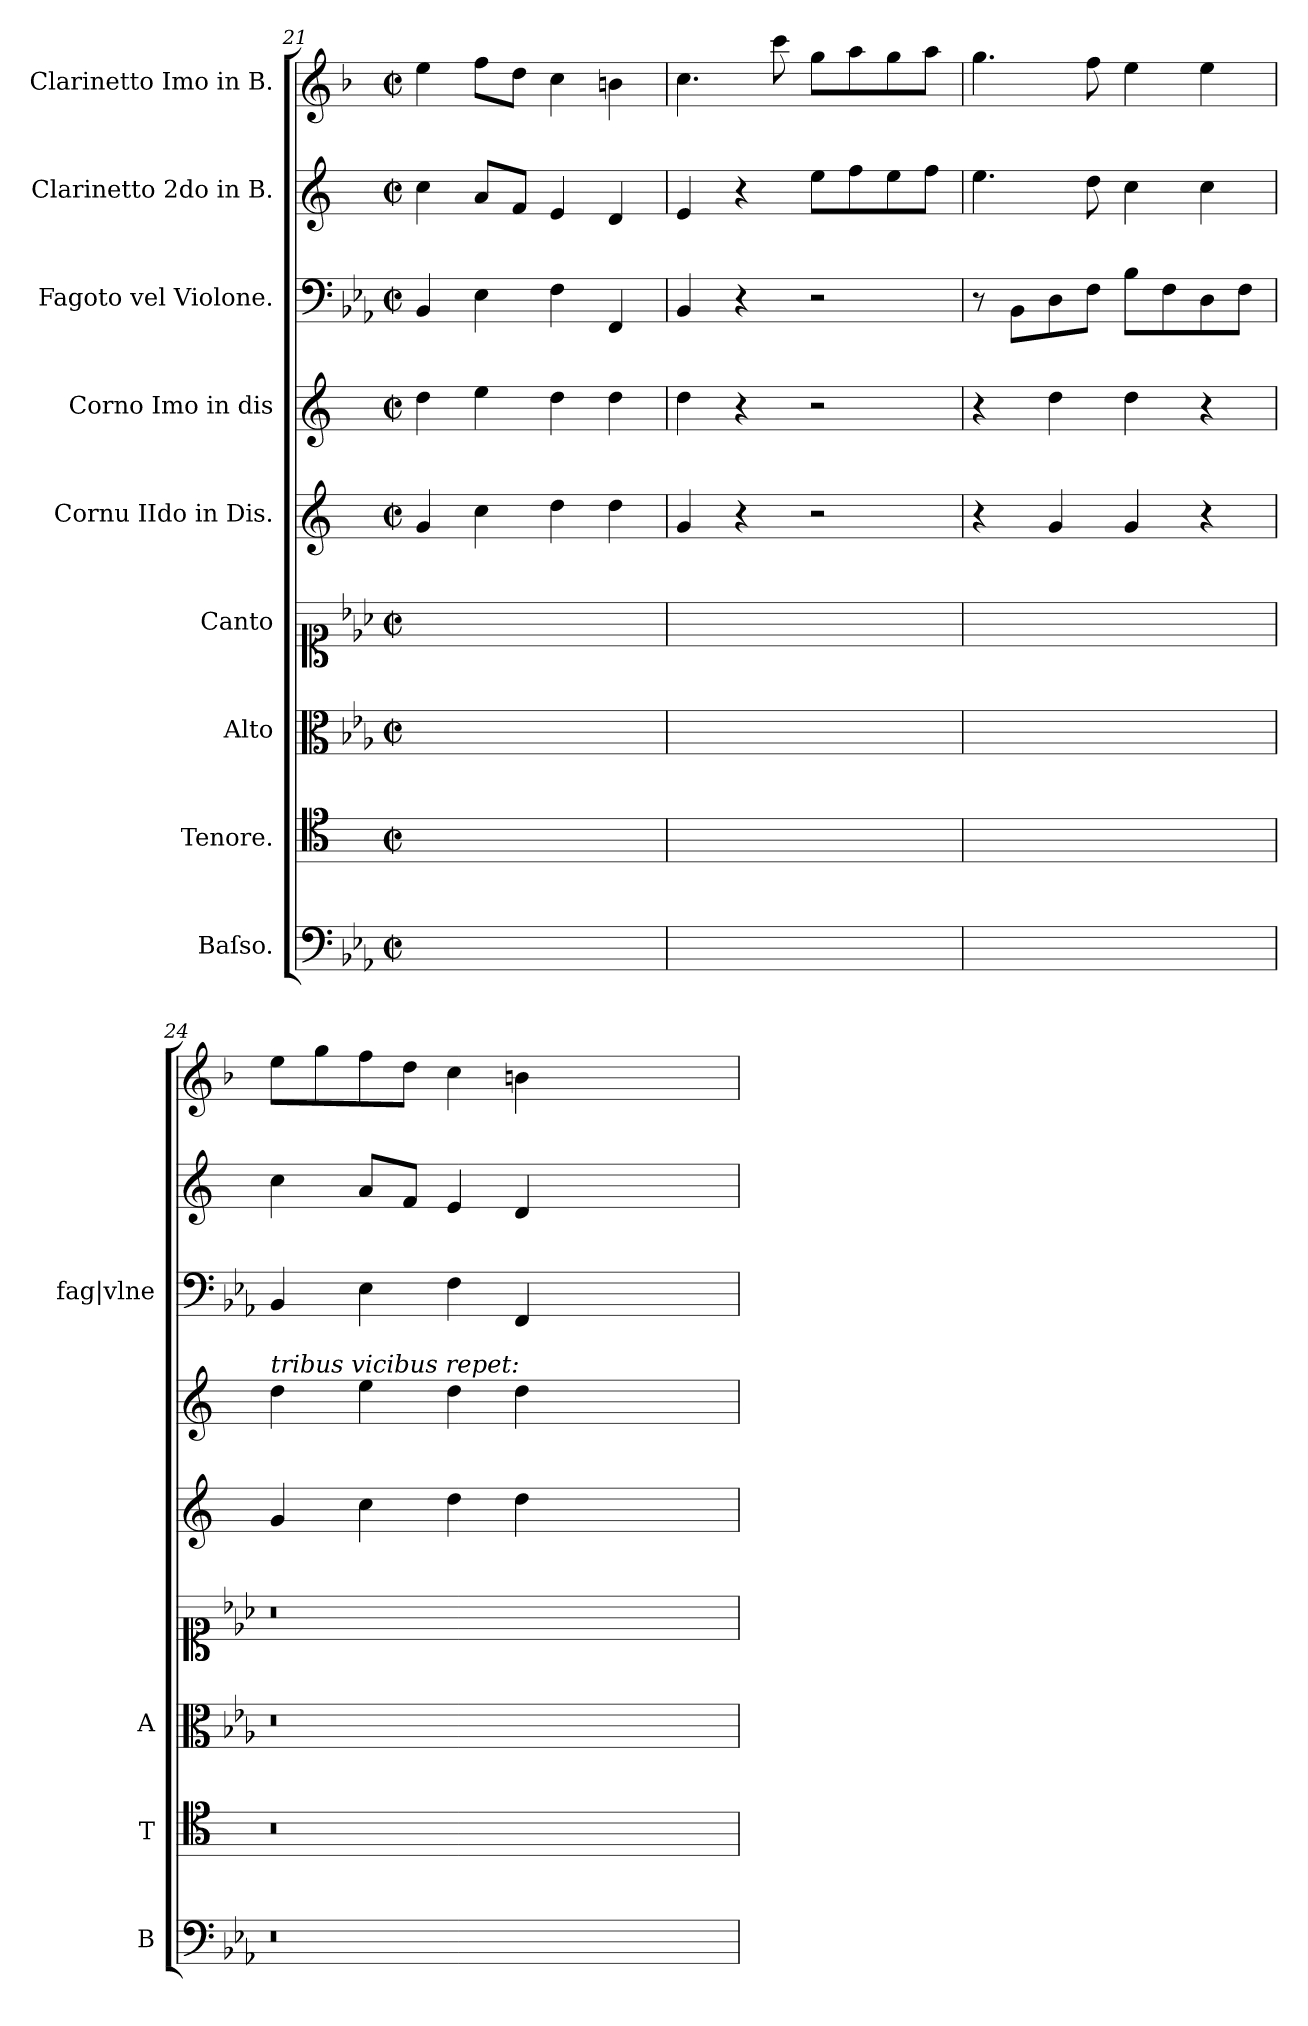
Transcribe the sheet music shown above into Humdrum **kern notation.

**kern	**kern	**kern	**kern	**kern	**kern	**kern	**kern	**kern
*part9	*part8	*part7	*part6	*part5	*part4	*part3	*part2	*part1
*staff9	*staff8	*staff7	*staff6	*staff5	*staff4	*staff3	*staff2	*staff1
*I"Baſso.	*I"Tenore.	*I"Alto	*I"Canto	*I"Cornu IIdo in Dis.	*I"Corno Imo in dis	*I"Fagoto vel Violone.	*I"Clarinetto 2do in B.	*I"Clarinetto Imo in B.
*I'B	*I'T	*I'A	*	*	*	*I'fag|vlne	*	*
*clefF4	*clefC4	*clefC3	*clefC1	*clefG2	*clefG2	*clefF4	*clefG2	*clefG2
*	*	*	*	*ITrd5c9	*ITrd5c9	*	*ITrd1c2	*ITrd1c2
*k[b-e-a-]	*	*k[b-e-a-]	*k[b-e-a-]	*k[b-e-a-]	*k[b-e-a-]	*k[b-e-a-]	*k[b-e-]	*k[b-e-a-]
*M2/2	*M2/2	*M2/2	*M2/2	*M2/2	*M2/2	*M2/2	*M2/2	*M2/2
*met(c|)	*met(c|)	*met(c|)	*met(c|)	*met(c|)	*met(c|)	*met(c|)	*met(c|)	*met(c|)
=21	=21	=21	=21	=21	=21	=21	=21	=21
1ryy	1ryy	1ryy	1ryy	4B-/	4f\	4BB-/	4b-\	4dd\
.	.	.	.	4e-\	4g\	4E-\	8g/L	8ee-\L
.	.	.	.	.	.	.	8e-/J	8cc\J
.	.	.	.	4f\	4f\	4F\	4d/	4b-\
.	.	.	.	4f\	4f\	4FF/	4c/	4an\
=22	=22	=22	=22	=22	=22	=22	=22	=22
1ryy	1ryy	1ryy	1ryy	4B-/	4f\	4BB-/	4d/	4.b-\
.	.	.	.	4r	4r	4r	4r	.
.	.	.	.	.	.	.	.	8bb-\
.	.	.	.	2r	2r	2r	8dd\L	8ff\L
.	.	.	.	.	.	.	8ee-\	8gg\
.	.	.	.	.	.	.	8dd\	8ff\
.	.	.	.	.	.	.	8ee-\J	8gg\J
=23	=23	=23	=23	=23	=23	=23	=23	=23
1ryy	1ryy	1ryy	1ryy	4r	4r	8r	4.dd\	4.ff\
.	.	.	.	.	.	8BB-\L	.	.
.	.	.	.	4B-/	4f\	8D\	.	.
.	.	.	.	.	.	8F\J	8cc\	8ee-\
.	.	.	.	4B-/	4f\	8B-\L	4b-\	4dd\
.	.	.	.	.	.	8F\	.	.
.	.	.	.	4r	4r	8D\	4b-\	4dd\
.	.	.	.	.	.	8F\J	.	.
=24	=24	=24	=24	=24	=24	=24	=24	=24
!	!	!	!	!	!LO:TX:a:i:t=tribus vicibus repet&colon;	!	!	!
0r	0r	0r	0r	4B-/	4f\	4BB-/	4b-\	8dd\L
.	.	.	.	.	.	.	.	8ff\
.	.	.	.	4e-\	4g\	4E-\	8g/L	8ee-\
.	.	.	.	.	.	.	8e-/J	8cc\J
.	.	.	.	4f\	4f\	4F\	4d/	4b-\
.	.	.	.	4f\	4f\	4FF/	4c/	4an\
.	.	.	.	1ryy	1ryy	1ryy	1ryy	1ryy
=	=	=	=	=	=	=	=	=
*-	*-	*-	*-	*-	*-	*-	*-	*-
